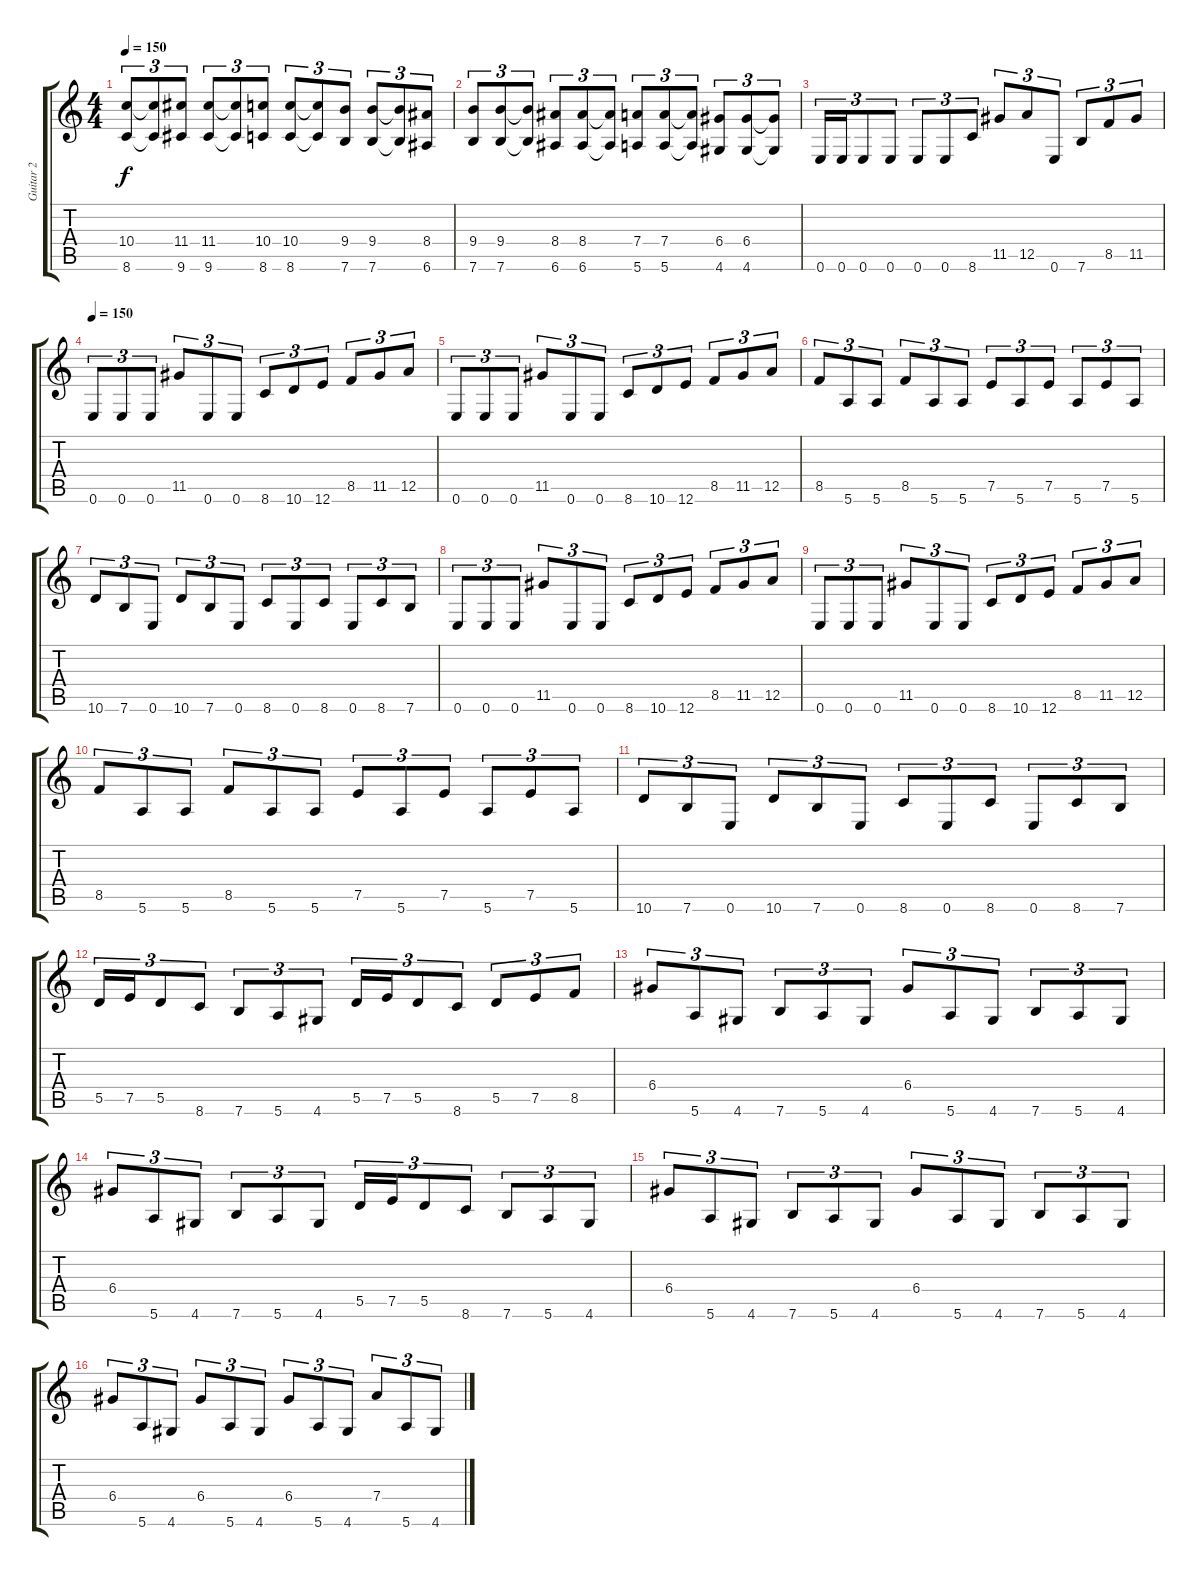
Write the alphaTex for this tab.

\track ("Guitar 2" "Guitar 2") {instrument distortionguitar}
\staff {score tabs}
\tuning (E4 B3 G3 D3 A2 E2) {hide}
\ts (4 4)
\tempo 150
\clef g2
\ks c
(10.4 8.6).8{tu (3 2) dy f} (10.4{t} 8.6{t}).8{tu (3 2)} (11.4 9.6).8{tu (3 2)} (11.4 9.6).8{tu (3 2)} (11.4{t} 9.6{t}).8{tu (3 2)} (10.4 8.6).8{tu (3 2)} (10.4 8.6).8{tu (3 2)} (10.4{t} 8.6{t}).8{tu (3 2)} (9.4 7.6).8{tu (3 2)} (9.4 7.6).8{tu (3 2)} (9.4{t} 7.6{t}).8{tu (3 2)} (8.4 6.6).8{tu (3 2)} |
(9.4 7.6).8{tu (3 2)} (9.4 7.6).8{tu (3 2)} (9.4{t} 7.6{t}).8{tu (3 2)} (8.4 6.6).8{tu (3 2)} (8.4 6.6).8{tu (3 2)} (8.4{t} 6.6{t}).8{tu (3 2)} (7.4 5.6).8{tu (3 2)} (7.4 5.6).8{tu (3 2)} (7.4{t} 5.6{t}).8{tu (3 2)} (6.4 4.6).8{tu (3 2)} (6.4 4.6).8{tu (3 2)} (6.4{t} 4.6{t}).8{tu (3 2)} |
0.6.16{tu (3 2)} 0.6.16{tu (3 2)} 0.6.8{tu (3 2)} 0.6.8{tu (3 2)} 0.6.8{tu (3 2)} 0.6.8{tu (3 2)} 8.6.8{tu (3 2)} 11.5.8{tu (3 2)} 12.5.8{tu (3 2)} 0.6.8{tu (3 2)} 7.6.8{tu (3 2)} 8.5.8{tu (3 2)} 11.5.8{tu (3 2)} |
\tempo 150
0.6.8{tu (3 2)} 0.6.8{tu (3 2)} 0.6.8{tu (3 2)} 11.5.8{tu (3 2)} 0.6.8{tu (3 2)} 0.6.8{tu (3 2)} 8.6.8{tu (3 2)} 10.6.8{tu (3 2)} 12.6.8{tu (3 2)} 8.5.8{tu (3 2)} 11.5.8{tu (3 2)} 12.5.8{tu (3 2)} |
0.6.8{tu (3 2)} 0.6.8{tu (3 2)} 0.6.8{tu (3 2)} 11.5.8{tu (3 2)} 0.6.8{tu (3 2)} 0.6.8{tu (3 2)} 8.6.8{tu (3 2)} 10.6.8{tu (3 2)} 12.6.8{tu (3 2)} 8.5.8{tu (3 2)} 11.5.8{tu (3 2)} 12.5.8{tu (3 2)} |
8.5.8{tu (3 2)} 5.6.8{tu (3 2)} 5.6.8{tu (3 2)} 8.5.8{tu (3 2)} 5.6.8{tu (3 2)} 5.6.8{tu (3 2)} 7.5.8{tu (3 2)} 5.6.8{tu (3 2)} 7.5.8{tu (3 2)} 5.6.8{tu (3 2)} 7.5.8{tu (3 2)} 5.6.8{tu (3 2)} |
10.6.8{tu (3 2)} 7.6.8{tu (3 2)} 0.6.8{tu (3 2)} 10.6.8{tu (3 2)} 7.6.8{tu (3 2)} 0.6.8{tu (3 2)} 8.6.8{tu (3 2)} 0.6.8{tu (3 2)} 8.6.8{tu (3 2)} 0.6.8{tu (3 2)} 8.6.8{tu (3 2)} 7.6.8{tu (3 2)} |
0.6.8{tu (3 2)} 0.6.8{tu (3 2)} 0.6.8{tu (3 2)} 11.5.8{tu (3 2)} 0.6.8{tu (3 2)} 0.6.8{tu (3 2)} 8.6.8{tu (3 2)} 10.6.8{tu (3 2)} 12.6.8{tu (3 2)} 8.5.8{tu (3 2)} 11.5.8{tu (3 2)} 12.5.8{tu (3 2)} |
0.6.8{tu (3 2)} 0.6.8{tu (3 2)} 0.6.8{tu (3 2)} 11.5.8{tu (3 2)} 0.6.8{tu (3 2)} 0.6.8{tu (3 2)} 8.6.8{tu (3 2)} 10.6.8{tu (3 2)} 12.6.8{tu (3 2)} 8.5.8{tu (3 2)} 11.5.8{tu (3 2)} 12.5.8{tu (3 2)} |
8.5.8{tu (3 2)} 5.6.8{tu (3 2)} 5.6.8{tu (3 2)} 8.5.8{tu (3 2)} 5.6.8{tu (3 2)} 5.6.8{tu (3 2)} 7.5.8{tu (3 2)} 5.6.8{tu (3 2)} 7.5.8{tu (3 2)} 5.6.8{tu (3 2)} 7.5.8{tu (3 2)} 5.6.8{tu (3 2)} |
10.6.8{tu (3 2)} 7.6.8{tu (3 2)} 0.6.8{tu (3 2)} 10.6.8{tu (3 2)} 7.6.8{tu (3 2)} 0.6.8{tu (3 2)} 8.6.8{tu (3 2)} 0.6.8{tu (3 2)} 8.6.8{tu (3 2)} 0.6.8{tu (3 2)} 8.6.8{tu (3 2)} 7.6.8{tu (3 2)} |
5.5.16{tu (3 2)} 7.5.16{tu (3 2)} 5.5.8{tu (3 2)} 8.6.8{tu (3 2)} 7.6.8{tu (3 2)} 5.6.8{tu (3 2)} 4.6.8{tu (3 2)} 5.5.16{tu (3 2)} 7.5.16{tu (3 2)} 5.5.8{tu (3 2)} 8.6.8{tu (3 2)} 5.5.8{tu (3 2)} 7.5.8{tu (3 2)} 8.5.8{tu (3 2)} |
6.4.8{tu (3 2)} 5.6.8{tu (3 2)} 4.6.8{tu (3 2)} 7.6.8{tu (3 2)} 5.6.8{tu (3 2)} 4.6.8{tu (3 2)} 6.4.8{tu (3 2)} 5.6.8{tu (3 2)} 4.6.8{tu (3 2)} 7.6.8{tu (3 2)} 5.6.8{tu (3 2)} 4.6.8{tu (3 2)} |
6.4.8{tu (3 2)} 5.6.8{tu (3 2)} 4.6.8{tu (3 2)} 7.6.8{tu (3 2)} 5.6.8{tu (3 2)} 4.6.8{tu (3 2)} 5.5.16{tu (3 2)} 7.5.16{tu (3 2)} 5.5.8{tu (3 2)} 8.6.8{tu (3 2)} 7.6.8{tu (3 2)} 5.6.8{tu (3 2)} 4.6.8{tu (3 2)} |
6.4.8{tu (3 2)} 5.6.8{tu (3 2)} 4.6.8{tu (3 2)} 7.6.8{tu (3 2)} 5.6.8{tu (3 2)} 4.6.8{tu (3 2)} 6.4.8{tu (3 2)} 5.6.8{tu (3 2)} 4.6.8{tu (3 2)} 7.6.8{tu (3 2)} 5.6.8{tu (3 2)} 4.6.8{tu (3 2)} |
6.4.8{tu (3 2)} 5.6.8{tu (3 2)} 4.6.8{tu (3 2)} 6.4.8{tu (3 2)} 5.6.8{tu (3 2)} 4.6.8{tu (3 2)} 6.4.8{tu (3 2)} 5.6.8{tu (3 2)} 4.6.8{tu (3 2)} 7.4.8{tu (3 2)} 5.6.8{tu (3 2)} 4.6.8{tu (3 2)}
